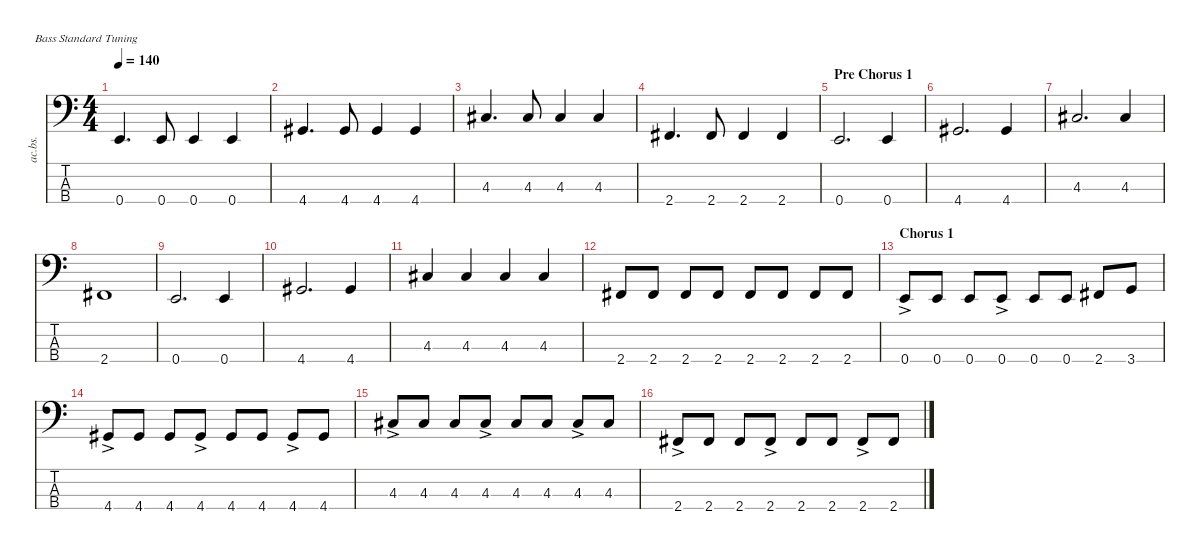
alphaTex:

\defaultSystemsLayout 4
\hideDynamics
\bracketExtendMode nobrackets
\otherSystemsTrackNameOrientation horizontal
\track ("Acoustic Bass" "ac.bs.") {instrument acousticbass}
\staff {score tabs}
\tuning (G2 D2 A1 E1)
\ts (4 4)
\tempo 140
\clef f4
\ks c
0.4.4{d dy mf beam Up} 0.4.8{beam Up} 0.4.4{beam Up} 0.4.4{beam Up} |
4.4{acc #}.4{d beam Up} 4.4{acc #}.8{beam Up} 4.4{acc #}.4{beam Up} 4.4{acc #}.4{beam Up} |
4.3{acc #}.4{d beam Up} 4.3{acc #}.8{beam Up} 4.3{acc #}.4{beam Up} 4.3{acc #}.4{beam Up} |
2.4{acc #}.4{d beam Up} 2.4{acc #}.8{beam Up} 2.4{acc #}.4{beam Up} 2.4{acc #}.4{beam Up} |
\section ("" "Pre Chorus 1")
0.4.2{d beam Up} 0.4.4{beam Up} |
4.4{acc #}.2{d beam Up} 4.4{acc #}.4{beam Up} |
4.3{acc #}.2{d beam Up} 4.3{acc #}.4{beam Up} |
2.4{acc #}.1{beam Up} |
0.4.2{d beam Up} 0.4.4{beam Up} |
4.4{acc #}.2{d beam Up} 4.4{acc #}.4{beam Up} |
4.3{acc #}.4{beam Up} 4.3{acc #}.4{beam Up} 4.3{acc #}.4{beam Up} 4.3{acc #}.4{beam Up} |
2.4{acc #}.8{beam Up} 2.4{acc #}.8{beam Up} 2.4{acc #}.8{beam Up} 2.4{acc #}.8{beam Up} 2.4{acc #}.8{beam Up} 2.4{acc #}.8{beam Up} 2.4{acc #}.8{beam Up} 2.4{acc #}.8{beam Up} |
\section ("" "Chorus 1")
0.4{ac}.8{beam Up} 0.4.8{beam Up} 0.4.8{beam Up} 0.4{ac}.8{beam Up} 0.4.8{beam Up} 0.4.8{beam Up} 2.4{acc #}.8{beam Up} 3.4.8{beam Up} |
4.4{ac acc #}.8{beam Up} 4.4{acc #}.8{beam Up} 4.4{acc #}.8{beam Up} 4.4{ac acc #}.8{beam Up} 4.4{acc #}.8{beam Up} 4.4{acc #}.8{beam Up} 4.4{ac acc #}.8{beam Up} 4.4{acc #}.8{beam Up} |
4.3{ac acc #}.8{beam Up} 4.3{acc #}.8{beam Up} 4.3{acc #}.8{beam Up} 4.3{ac acc #}.8{beam Up} 4.3{acc #}.8{beam Up} 4.3{acc #}.8{beam Up} 4.3{ac acc #}.8{beam Up} 4.3{acc #}.8{beam Up} |
2.4{ac acc #}.8{beam Up} 2.4{acc #}.8{beam Up} 2.4{acc #}.8{beam Up} 2.4{ac acc #}.8{beam Up} 2.4{acc #}.8{beam Up} 2.4{acc #}.8{beam Up} 2.4{ac acc #}.8{beam Up} 2.4{acc #}.8{beam Up}
